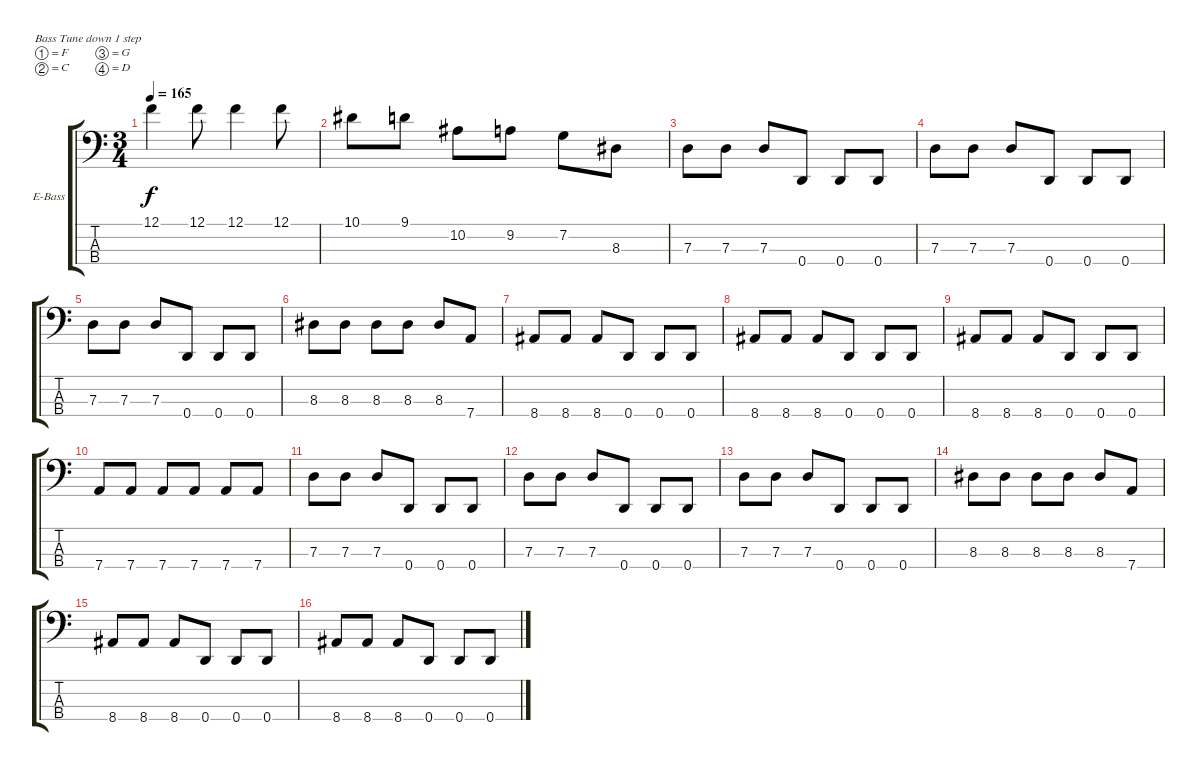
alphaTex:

\bracketExtendMode groupsimilarinstruments
\firstSystemTrackNameOrientation horizontal
\otherSystemsTrackNameOrientation horizontal
\track ("Kristian - Bass" "E-Bass") {instrument electricbassfinger}
\staff {score tabs}
\tuning (F2 C2 G1 D1)
\ts (3 4)
\tempo 165
\clef f4
\ks c
12.1.4{dy f} 12.1.8 12.1.4 12.1.8 |
10.1.8 9.1.8 10.2.8 9.2.8 7.2.8 8.3.8 |
7.3.8 7.3.8 7.3.8 0.4.8 0.4.8 0.4.8 |
7.3.8 7.3.8 7.3.8 0.4.8 0.4.8 0.4.8 |
7.3.8 7.3.8 7.3.8 0.4.8 0.4.8 0.4.8 |
8.3.8 8.3.8 8.3.8 8.3.8 8.3.8 7.4.8 |
8.4.8 8.4.8 8.4.8 0.4.8 0.4.8 0.4.8 |
8.4.8 8.4.8 8.4.8 0.4.8 0.4.8 0.4.8 |
8.4.8 8.4.8 8.4.8 0.4.8 0.4.8 0.4.8 |
7.4.8 7.4.8 7.4.8 7.4.8 7.4.8 7.4.8 |
7.3.8 7.3.8 7.3.8 0.4.8 0.4.8 0.4.8 |
7.3.8 7.3.8 7.3.8 0.4.8 0.4.8 0.4.8 |
7.3.8 7.3.8 7.3.8 0.4.8 0.4.8 0.4.8 |
8.3.8 8.3.8 8.3.8 8.3.8 8.3.8 7.4.8 |
8.4.8 8.4.8 8.4.8 0.4.8 0.4.8 0.4.8 |
8.4.8 8.4.8 8.4.8 0.4.8 0.4.8 0.4.8
